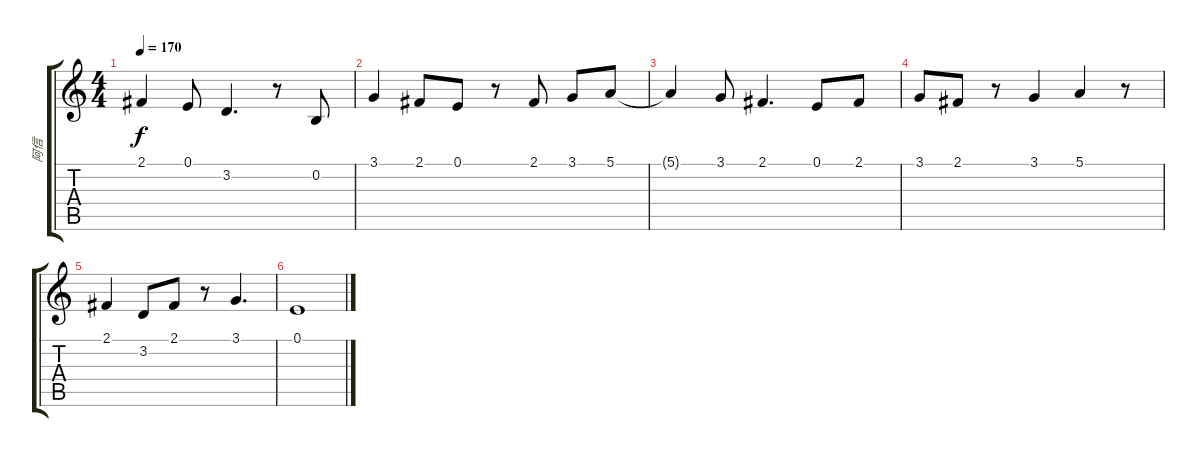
\track ("阿信" "阿信") {instrument flute}
\staff {score tabs}
\tuning (E4 B3 G3 D3 A2 E2) {hide}
\ts (4 4)
\tempo 170
\clef g2
\ks c
2.1{t}.4{dy f} 0.1.8 3.2.4{d} r.8 0.2.8 |
3.1.4 2.1.8 0.1.8 r.8 2.1.8 3.1.8 5.1.8 |
5.1{t}.4 3.1.8 2.1.4{d} 0.1.8 2.1.8 |
3.1.8 2.1.8 r.8 3.1.4 5.1.4 r.8 |
2.1.4 3.2.8 2.1.8 r.8 3.1.4{d} |
0.1.1
